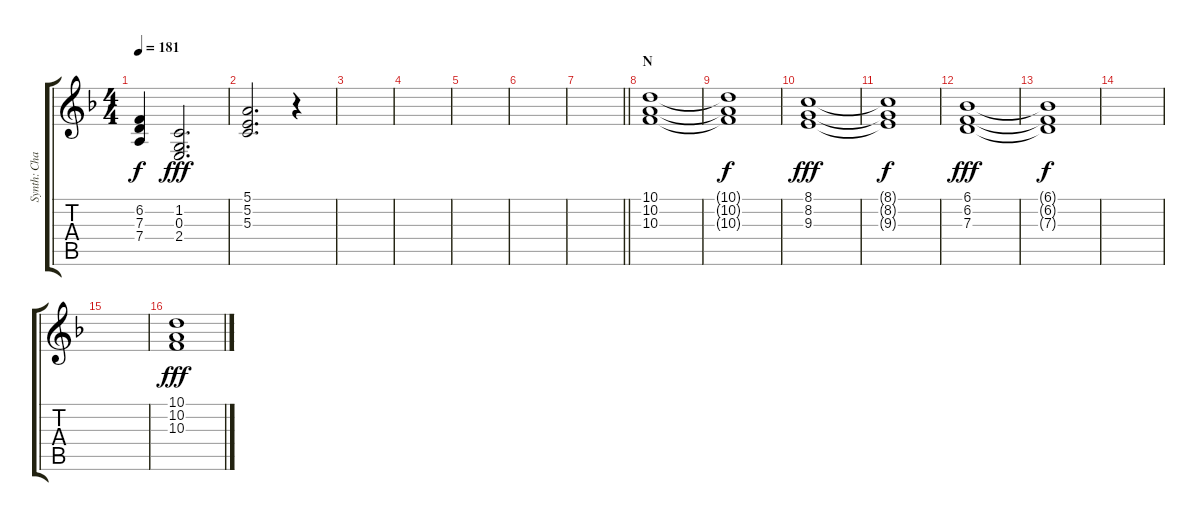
\track ("Synth: Charlie" "Synth: Cha") {instrument stringensemble1}
\staff {score tabs}
\tuning (E4 B3 G3 D3 A2 E2) {hide}
\ts (4 4)
\tempo 181
\clef g2
\ks f
(6.2{t} 7.3{t} 7.4{t}).4{dy f} (1.2 0.3 2.4).2{d dy fff} |
(5.1 5.2 5.3).2{d} r.4 |
|
|
|
|
\barLineRight lightlight
|
\section ("" "N")
(10.1 10.2 10.3).1 |
(10.1{t} 10.2{t} 10.3{t}).1{dy f} |
(8.1 8.2 9.3).1{dy fff} |
(8.1{t} 8.2{t} 9.3{t}).1{dy f} |
(6.1 6.2 7.3).1{dy fff} |
(6.1{t} 6.2{t} 7.3{t}).1{dy f} |
|
|
(10.1 10.2 10.3).1{dy fff}
